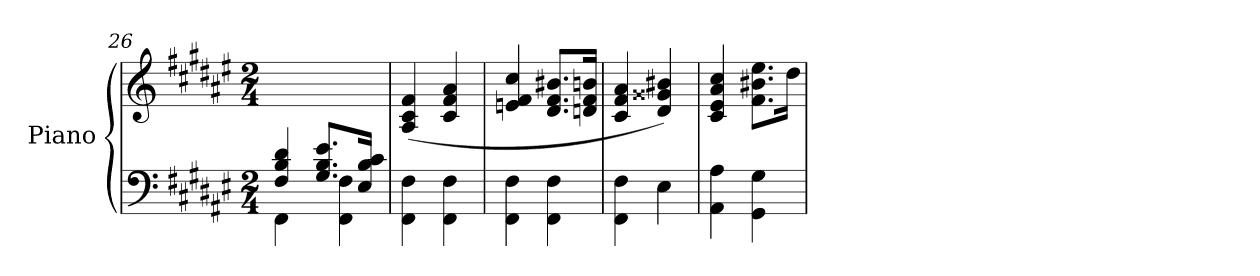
**kern	**kern
*part1	*part1
*staff2	*staff1
*I"Piano	*
*I'Pno.	*
*clefF4	*clefG2
*k[f#c#g#d#a#e#]	*k[f#c#g#d#a#e#]
*M2/4	*M2/4
=26	=26
*^	*
4F#/ 4B/ 4d#/	4FF#\	2ryy
8.G#/ 8.B/ 8.e#/L	4FF#\ 4F#\	.
16E#/ 16B/ 16c#/Jk	.	.
*v	*v	*
=27	=27
4FF#\ 4F#\	(>4A#/ 4c#/ 4f#/
4FF#\ 4F#\	4c#/ 4f#/ 4a#/
!!LO:LB:g=z
=28	=28
4FF#\ 4F#\	4en/ 4f#/ 4cc#/
4FF#\ 4F#\	8.d#/ 8.f#/ 8.b#X/L
.	16dn/ 16f#/ 16bn/Jk
=29	=29
4FF#\ 4F#\	4c#/ 4f#/ 4a#/
4E#\	4d#/ 4g##X/ 4b#X/)
=30	=30
*	*MM50
4AA#\ 4A#\	4c#/ 4e#/ 4a#/ 4cc#/
*	*MM30
4GG#\ 4G#\	8.f#\ 8.b#X\ 8.ee#\L
*	*MM50
.	16dd#\Jk
=	=
*-	*-
